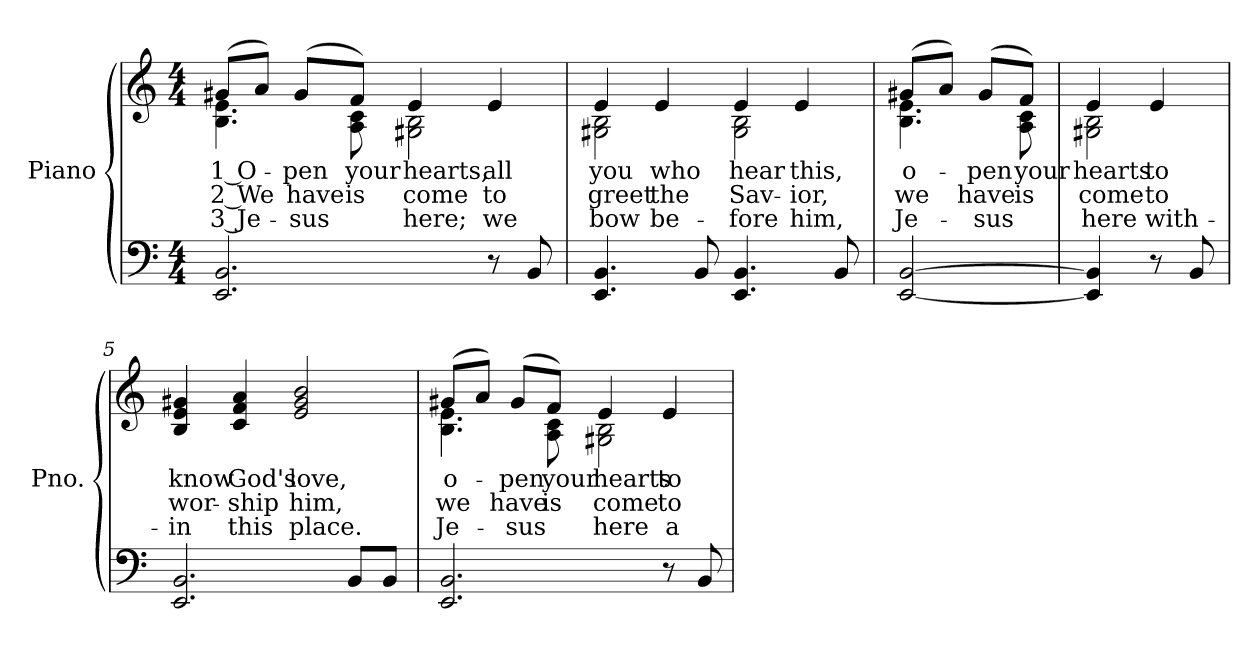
**kern	**kern	**text	**text	**text
*part2	*part1	*part1	*part1	*part1
*staff2	*staff1	*staff1	*staff1	*staff1
*I"Piano	*I"Piano	*	*	*
*I'Pno.	*I'Pno.	*	*	*
!!LO:PB:g=z
*clefF4	*clefG2	*	*	*
*k[]	*k[]	*	*	*
*C:	*C:	*	*	*
*M4/4	*M4/4	*	*	*
=1	=1	=1	=1	=1
!	!	!LO:LY:b:color=#000000	!LO:LY:b:color=#000000	!LO:LY:b:color=#000000
*	*^	*	*	*
2.EEi/ 2.BBi	(8g#Xi/L	4.Bi\ 4.ei	1 O-	2 We	3 Je-
.	8ai/J)	.	.	.	.
!	!	!	!LO:LY:b:color=#000000	!LO:LY:b:color=#000000	!LO:LY:b:color=#000000
.	(8g#i/L	.	-pen	have	-sus
!	!	!	!LO:LY:b:color=#000000	!LO:LY:b:color=#000000	!
.	8fi/J)	8Ai\ 8ci	your	is	.
!	!	!	!LO:LY:b:color=#000000	!LO:LY:b:color=#000000	!LO:LY:b:color=#000000
.	4ei/	2G#Xi\ 2Bi	hearts,	come	here;
!	!	!	!LO:LY:b:color=#000000	!LO:LY:b:color=#000000	!LO:LY:b:color=#000000
8r	4ei/	.	all	to	we
8BBi/	.	.	.	.	.
=2	=2	=2	=2	=2	=2
!	!	!	!LO:LY:b:color=#000000	!LO:LY:b:color=#000000	!LO:LY:b:color=#000000
4.EEi/ 4.BBi	4ei/	2G#Xi\ 2Bi	you	greet	bow
!	!	!	!LO:LY:b:color=#000000	!LO:LY:b:color=#000000	!LO:LY:b:color=#000000
.	4ei/	.	who	the	be-
8BBi/	.	.	.	.	.
!	!	!	!LO:LY:b:color=#000000	!LO:LY:b:color=#000000	!LO:LY:b:color=#000000
4.EEi/ 4.BBi	4ei/	2G#i\ 2Bi	hear	Sav-	-fore
!	!	!	!LO:LY:b:color=#000000	!LO:LY:b:color=#000000	!LO:LY:b:color=#000000
.	4ei/	.	this,	-ior,	him,
8BBi/	.	.	.	.	.
=3	=3	=3	=3	=3	=3
!	!	!	!LO:LY:b:color=#000000	!LO:LY:b:color=#000000	!LO:LY:b:color=#000000
[2EEi/ [2BBi	(8g#Xi/L	4.Bi\ 4.ei	o-	we	Je-
.	8ai/J)	.	.	.	.
!	!	!	!LO:LY:b:color=#000000	!LO:LY:b:color=#000000	!LO:LY:b:color=#000000
.	(8g#i/L	.	-pen	have	-sus
!	!	!	!LO:LY:b:color=#000000	!LO:LY:b:color=#000000	!
.	8fi/J)	8Ai\ 8ci	your	is	.
!!LO:LB:g=z	!!
=4	=4	=4	=4	=4	=4
!	!	!	!LO:LY:b:color=#000000	!LO:LY:b:color=#000000	!LO:LY:b:color=#000000
4EEi/] 4BBi]	4ei/	2G#Xi\ 2Bi	hearts	come	here
!	!	!	!LO:LY:b:color=#000000	!LO:LY:b:color=#000000	!LO:LY:b:color=#000000
8r	4ei/	.	to	to	with-
8BBi/	.	.	.	.	.
*	*v	*v	*	*	*
=5	=5	=5	=5	=5
!	!	!LO:LY:b:color=#000000	!LO:LY:b:color=#000000	!LO:LY:b:color=#000000
2.EEi/ 2.BBi	4Bi/ 4ei 4g#Xi	know	wor-	-in
!	!	!LO:LY:b:color=#000000	!LO:LY:b:color=#000000	!LO:LY:b:color=#000000
.	4ci/ 4fi 4ai	God's	-ship	this
!	!	!LO:LY:b:color=#000000	!LO:LY:b:color=#000000	!LO:LY:b:color=#000000
.	2ei/ 2g#i 2bi	love,	him,	place.
8BBi/L	.	.	.	.
8BBi/J	.	.	.	.
=6	=6	=6	=6	=6
!	!	!LO:LY:b:color=#000000	!LO:LY:b:color=#000000	!LO:LY:b:color=#000000
*	*^	*	*	*
2.EEi/ 2.BBi	(8g#Xi/L	4.Bi\ 4.ei	o-	we	Je-
.	8ai/J)	.	.	.	.
!	!	!	!LO:LY:b:color=#000000	!LO:LY:b:color=#000000	!LO:LY:b:color=#000000
.	(8g#i/L	.	-pen	have	-sus
!	!	!	!LO:LY:b:color=#000000	!LO:LY:b:color=#000000	!
.	8fi/J)	8Ai\ 8ci	your	is	.
!	!	!	!LO:LY:b:color=#000000	!LO:LY:b:color=#000000	!LO:LY:b:color=#000000
.	4ei/	2G#Xi\ 2Bi	hearts	come	here
!	!	!	!LO:LY:b:color=#000000	!LO:LY:b:color=#000000	!LO:LY:b:color=#000000
8r	4ei/	.	to	to	a-
8BBi/	.	.	.	.	.
*	*v	*v	*	*	*
=	=	=	=	=
*-	*-	*-	*-	*-
